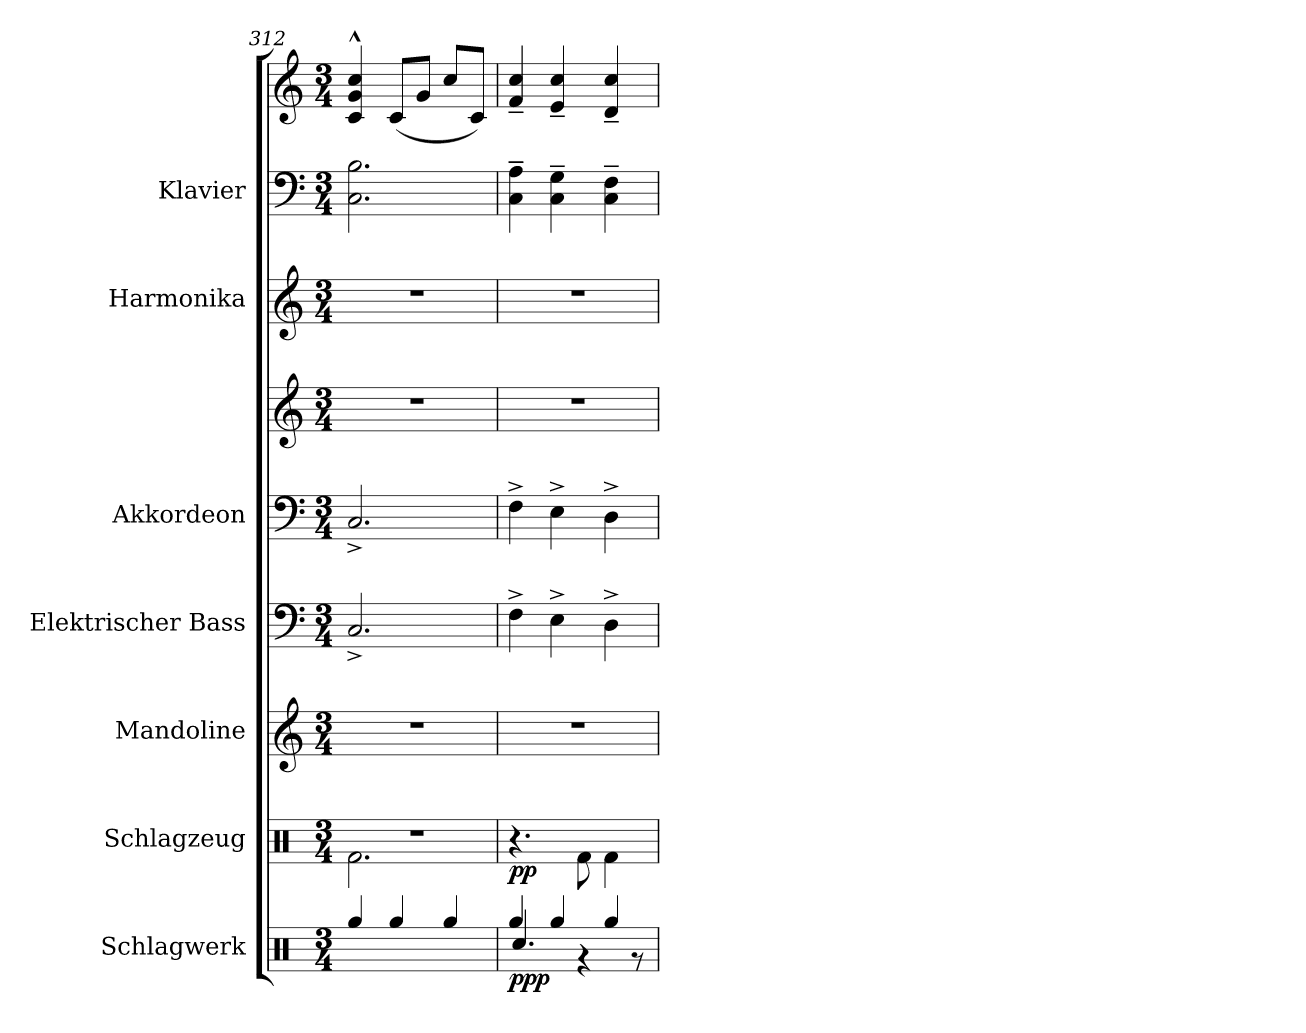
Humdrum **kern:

**kern	**dynam	**kern	**dynam	**kern	**kern	**kern	**kern	**kern	**kern	**kern
*part7	*part7	*part6	*part6	*part5	*part4	*part3	*part3	*part2	*part1	*part1
*staff9	*staff9	*staff8	*staff8	*staff7	*staff6	*staff5	*staff4	*staff3	*staff2	*staff1
*I"Schlagwerk	*	*I"Schlagzeug	*	*I"Mandoline	*I"Elektrischer Bass	*I"Akkordeon	*	*I"Harmonika	*I"Klavier	*
*I'Schlw.	*	*I'Schlgz.	*	*I'Mand.	*I'E-B.	*I'Akk.	*	*	*I'Klav.	*
*clefX	*	*clefX	*	*clefG2	*clefF4	*clefF4	*clefG2	*clefG2	*clefF4	*clefG2
*	*	*	*	*	*ITrd7c12	*	*	*	*	*
*k[]	*	*k[]	*	*k[]	*k[]	*k[]	*k[]	*k[]	*k[]	*k[]
*M3/4	*	*M3/4	*	*M3/4	*M3/4	*M3/4	*M3/4	*M3/4	*M3/4	*M3/4
=312	=312	=312	=312	=312	=312	=312	=312	=312	=312	=312
*	*	*^	*	*	*	*	*	*	*	*
4Rgg/	.	2.r	2.Rf\	.	2.r	2.CC^/	2.C^/	2.r	2.r	2.C\ 2.B\	4c/^^ 4g/^^ 4cc/^^
4Rgg/	.	.	.	.	.	.	.	.	.	.	(8c/L
.	.	.	.	.	.	.	.	.	.	.	8g/J
4Rgg/	.	.	.	.	.	.	.	.	.	.	8cc/L
.	.	.	.	.	.	.	.	.	.	.	8c/J)
*	*	*v	*v	*	*	*	*	*	*	*	*
=313	=313	=313	=313	=313	=313	=313	=313	=313	=313	=313
*^	*	*	*	*	*	*	*	*	*	*
!	!	!LO:DY:b	!	!LO:DY:b	!	!	!	!	!	!	!
4Rgg/	4.Rcc/	ppp	4.r	pp	2.r	4FF^\	4F^\	2.r	2.r	4C\~ 4A\~	4f/~ 4cc/~
4Rgg/	.	.	.	.	.	4EE^\	4E^\	.	.	4C\~ 4G\~	4e/~ 4cc/~
.	4r	.	8Rf\	.	.	.	.	.	.	.	.
4Rgg/	.	.	4Rf\	.	.	4DD^\	4D^\	.	.	4C\~ 4F\~	4d/~ 4cc/~
.	8r	.	.	.	.	.	.	.	.	.	.
*v	*v	*	*	*	*	*	*	*	*	*	*
=	=	=	=	=	=	=	=	=	=	=
*-	*-	*-	*-	*-	*-	*-	*-	*-	*-	*-
